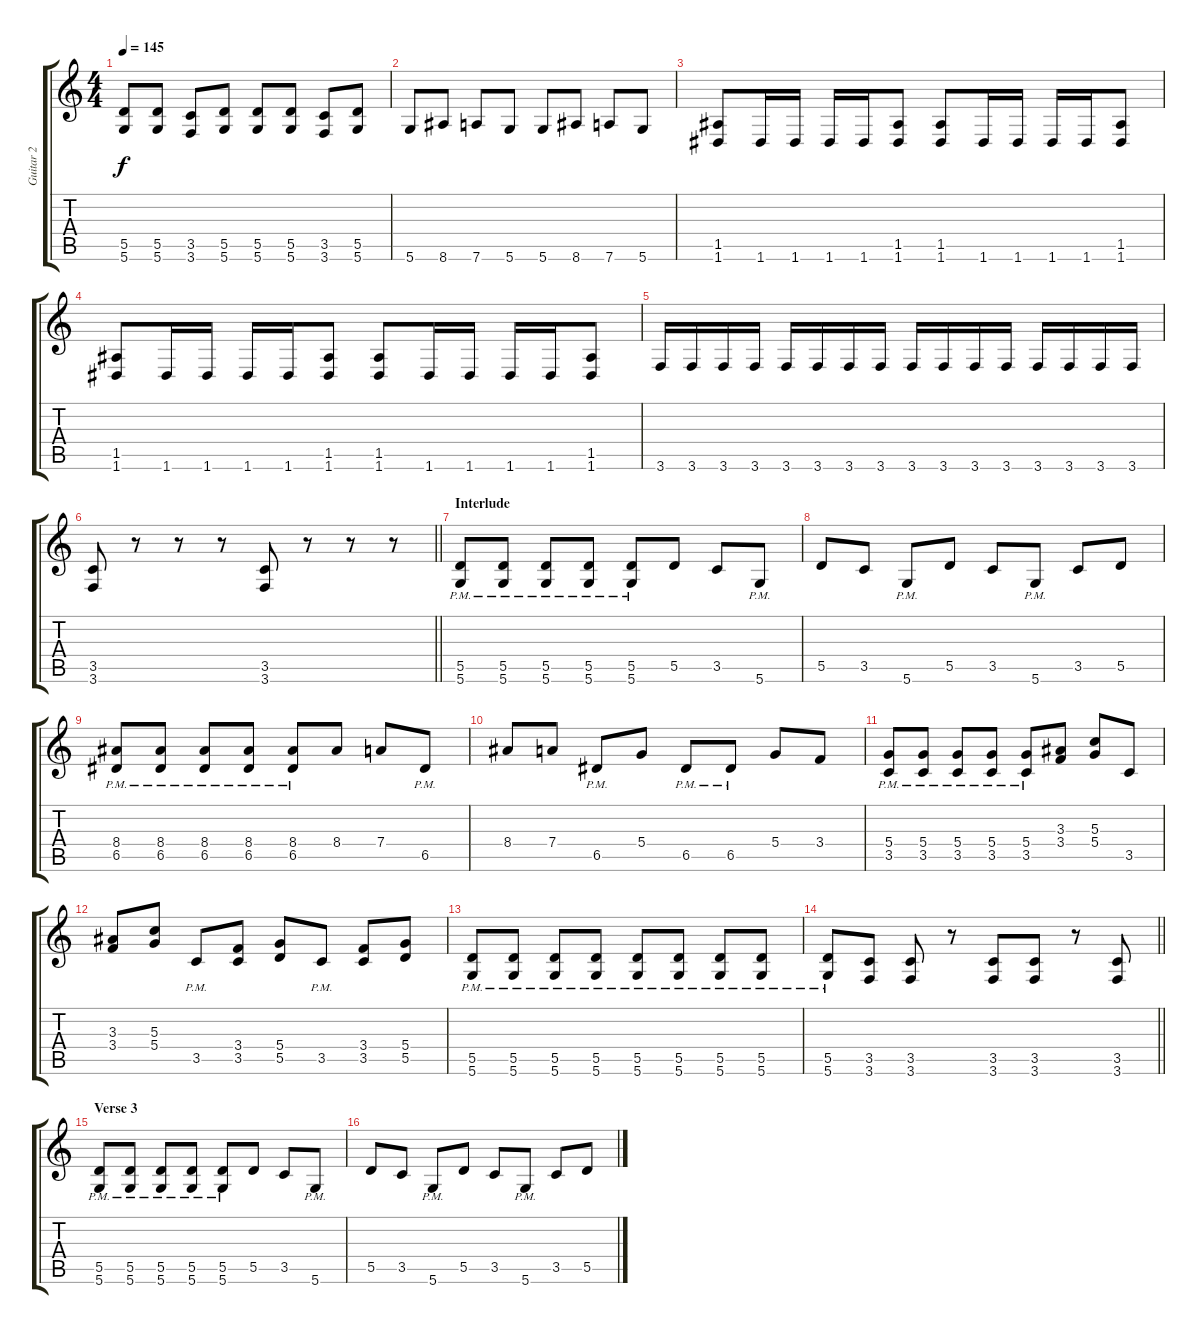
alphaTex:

\track ("Guitar 2" "Guitar 2") {instrument distortionguitar}
\staff {score tabs}
\tuning (E4 B3 G3 D3 A2 D2) {hide}
\ts (4 4)
\tempo 145
\clef g2
\ks c
(5.5 5.6).8{dy f} (5.5 5.6).8 (3.5 3.6).8 (5.5 5.6).8 (5.5 5.6).8 (5.5 5.6).8 (3.5 3.6).8 (5.5 5.6).8 |
5.6.8 8.6.8 7.6.8 5.6.8 5.6.8 8.6.8 7.6.8 5.6.8 |
(1.5 1.6).8 1.6.16 1.6.16 1.6.16 1.6.16 (1.5 1.6).8 (1.5 1.6).8 1.6.16 1.6.16 1.6.16 1.6.16 (1.5 1.6).8 |
(1.5 1.6).8 1.6.16 1.6.16 1.6.16 1.6.16 (1.5 1.6).8 (1.5 1.6).8 1.6.16 1.6.16 1.6.16 1.6.16 (1.5 1.6).8 |
3.6.16 3.6.16 3.6.16 3.6.16 3.6.16 3.6.16 3.6.16 3.6.16 3.6.16 3.6.16 3.6.16 3.6.16 3.6.16 3.6.16 3.6.16 3.6.16 |
\barLineRight lightlight
(3.5 3.6).8 r.8 r.8 r.8 (3.5 3.6).8 r.8 r.8 r.8 |
\section ("" "Interlude")
(5.5{pm} 5.6{pm}).8 (5.5{pm} 5.6{pm}).8 (5.5{pm} 5.6{pm}).8 (5.5{pm} 5.6{pm}).8 (5.5{pm} 5.6{pm}).8 5.5.8 3.5.8 5.6{pm}.8 |
5.5.8 3.5.8 5.6{pm}.8 5.5.8 3.5.8 5.6{pm}.8 3.5.8 5.5.8 |
(8.4{pm} 6.5{pm}).8 (8.4{pm} 6.5{pm}).8 (8.4{pm} 6.5{pm}).8 (8.4{pm} 6.5{pm}).8 (8.4{pm} 6.5{pm}).8 8.4.8 7.4.8 6.5{pm}.8 |
8.4.8 7.4.8 6.5{pm}.8 5.4.8 6.5{pm}.8 6.5{pm}.8 5.4.8 3.4.8 |
(5.4{pm} 3.5{pm}).8 (5.4{pm} 3.5{pm}).8 (5.4{pm} 3.5{pm}).8 (5.4{pm} 3.5{pm}).8 (5.4{pm} 3.5{pm}).8 (3.3 3.4).8 (5.3 5.4).8 3.5.8 |
(3.3 3.4).8 (5.3 5.4).8 3.5{pm}.8 (3.4 3.5).8 (5.4 5.5).8 3.5{pm}.8 (3.4 3.5).8 (5.4 5.5).8 |
(5.5{pm} 5.6{pm}).8 (5.5{pm} 5.6{pm}).8 (5.5{pm} 5.6{pm}).8 (5.5{pm} 5.6{pm}).8 (5.5{pm} 5.6{pm}).8 (5.5{pm} 5.6{pm}).8 (5.5{pm} 5.6{pm}).8 (5.5{pm} 5.6{pm}).8 |
\barLineRight lightlight
(5.5{pm} 5.6{pm}).8 (3.5 3.6).8 (3.5 3.6).8 r.8 (3.5 3.6).8 (3.5 3.6).8 r.8 (3.5 3.6).8 |
\section ("" "Verse 3")
(5.5{pm} 5.6{pm}).8 (5.5{pm} 5.6{pm}).8 (5.5{pm} 5.6{pm}).8 (5.5{pm} 5.6{pm}).8 (5.5{pm} 5.6{pm}).8 5.5.8 3.5.8 5.6{pm}.8 |
5.5.8 3.5.8 5.6{pm}.8 5.5.8 3.5.8 5.6{pm}.8 3.5.8 5.5.8
